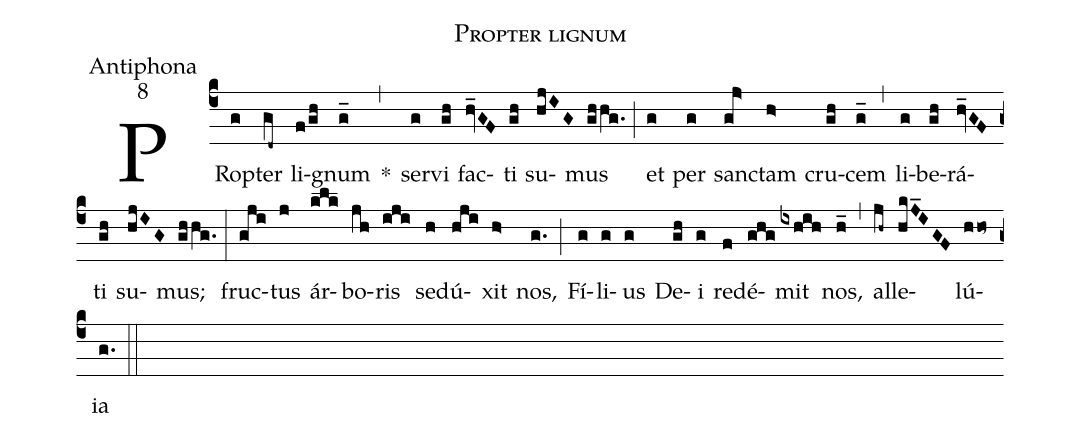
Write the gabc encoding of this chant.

name:Propter lignum;
office-part:Antiphona;
mode:8;
%%
(c4)
PRop(g)ter(gd~) li(f/gh)gnum(g_) *(,)
ser(g)vi(gh) fac(hv_GF)ti(gh) su(hjIG)mus(ghhg.) (;)
et(g) per(g) sanc(gj>)tam(h>) cru(gh)cem(g_) (,)
li(g)be(gh)rá(hv_GF)ti(gh) su(hjIG)mus;(ghhg.) (:)
fruc(gji)tus(j) ár(klk)bo(jh)ris(iji) se(h)dú(hji)xit(h>) nos,(g.) (;)
Fí(g)li(g)us(g) De(gh)i(g) red(f)é(ghg)mit(ixhih) nos,(h_) (,)
al(jh~)le(hkJ_IGF)lú(hho~)ia(g.) (::)
